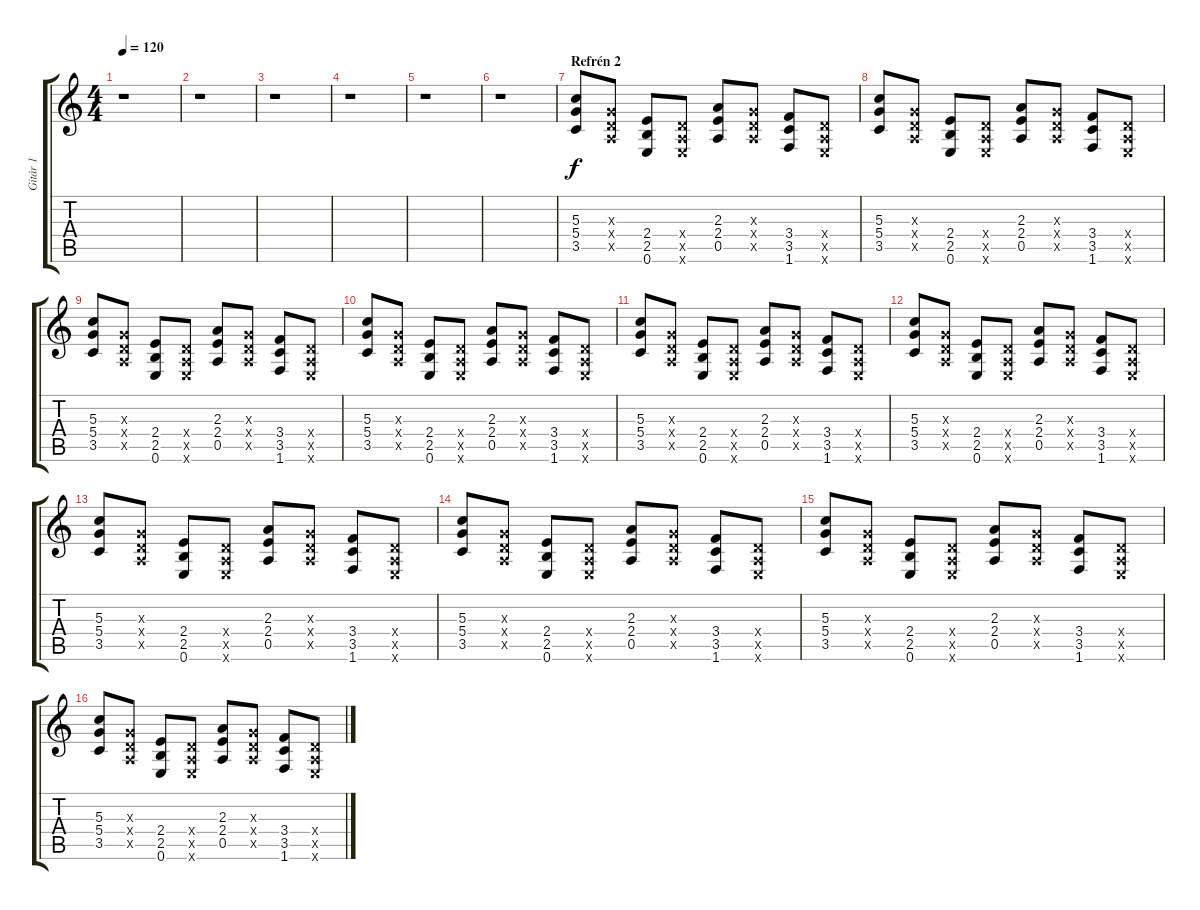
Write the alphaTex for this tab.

\track ("Gitár 1" "Gitár 1") {instrument distortionguitar}
\staff {score tabs}
\tuning (E4 B3 G3 D3 A2 E2) {hide}
\ts (4 4)
\tempo 120
\clef g2
\ks c
r.1{dy f} |
r.1 |
r.1 |
r.1 |
r.1 |
r.1 |
\section ("" "Refrén 2")
(5.3 5.4 3.5).8 (0.3{x} 0.4{x} 0.5{x}).8 (2.4 2.5 0.6).8 (0.4{x} 0.5{x} 0.6{x}).8 (2.3 2.4 0.5).8 (0.3{x} 0.4{x} 0.5{x}).8 (3.4 3.5 1.6).8 (0.4{x} 0.5{x} 0.6{x}).8 |
(5.3 5.4 3.5).8 (0.3{x} 0.4{x} 0.5{x}).8 (2.4 2.5 0.6).8 (0.4{x} 0.5{x} 0.6{x}).8 (2.3 2.4 0.5).8 (0.3{x} 0.4{x} 0.5{x}).8 (3.4 3.5 1.6).8 (0.4{x} 0.5{x} 0.6{x}).8 |
(5.3 5.4 3.5).8 (0.3{x} 0.4{x} 0.5{x}).8 (2.4 2.5 0.6).8 (0.4{x} 0.5{x} 0.6{x}).8 (2.3 2.4 0.5).8 (0.3{x} 0.4{x} 0.5{x}).8 (3.4 3.5 1.6).8 (0.4{x} 0.5{x} 0.6{x}).8 |
(5.3 5.4 3.5).8 (0.3{x} 0.4{x} 0.5{x}).8 (2.4 2.5 0.6).8 (0.4{x} 0.5{x} 0.6{x}).8 (2.3 2.4 0.5).8 (0.3{x} 0.4{x} 0.5{x}).8 (3.4 3.5 1.6).8 (0.4{x} 0.5{x} 0.6{x}).8 |
(5.3 5.4 3.5).8 (0.3{x} 0.4{x} 0.5{x}).8 (2.4 2.5 0.6).8 (0.4{x} 0.5{x} 0.6{x}).8 (2.3 2.4 0.5).8 (0.3{x} 0.4{x} 0.5{x}).8 (3.4 3.5 1.6).8 (0.4{x} 0.5{x} 0.6{x}).8 |
(5.3 5.4 3.5).8 (0.3{x} 0.4{x} 0.5{x}).8 (2.4 2.5 0.6).8 (0.4{x} 0.5{x} 0.6{x}).8 (2.3 2.4 0.5).8 (0.3{x} 0.4{x} 0.5{x}).8 (3.4 3.5 1.6).8 (0.4{x} 0.5{x} 0.6{x}).8 |
(5.3 5.4 3.5).8 (0.3{x} 0.4{x} 0.5{x}).8 (2.4 2.5 0.6).8 (0.4{x} 0.5{x} 0.6{x}).8 (2.3 2.4 0.5).8 (0.3{x} 0.4{x} 0.5{x}).8 (3.4 3.5 1.6).8 (0.4{x} 0.5{x} 0.6{x}).8 |
(5.3 5.4 3.5).8 (0.3{x} 0.4{x} 0.5{x}).8 (2.4 2.5 0.6).8 (0.4{x} 0.5{x} 0.6{x}).8 (2.3 2.4 0.5).8 (0.3{x} 0.4{x} 0.5{x}).8 (3.4 3.5 1.6).8 (0.4{x} 0.5{x} 0.6{x}).8 |
(5.3 5.4 3.5).8 (0.3{x} 0.4{x} 0.5{x}).8 (2.4 2.5 0.6).8 (0.4{x} 0.5{x} 0.6{x}).8 (2.3 2.4 0.5).8 (0.3{x} 0.4{x} 0.5{x}).8 (3.4 3.5 1.6).8 (0.4{x} 0.5{x} 0.6{x}).8 |
(5.3 5.4 3.5).8 (0.3{x} 0.4{x} 0.5{x}).8 (2.4 2.5 0.6).8 (0.4{x} 0.5{x} 0.6{x}).8 (2.3 2.4 0.5).8 (0.3{x} 0.4{x} 0.5{x}).8 (3.4 3.5 1.6).8 (0.4{x} 0.5{x} 0.6{x}).8
